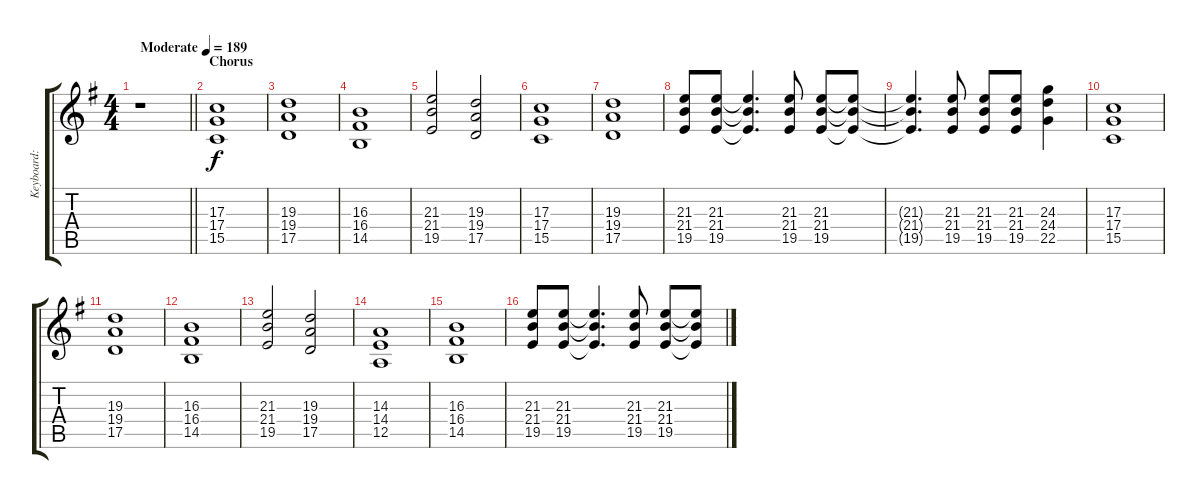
\track ("Keyboard: Tsugumi Kotobuki" "Keyboard: ") {instrument lead2sawtooth}
\staff {score tabs}
\tuning (E4 B3 G3 D3 A2 E2) {hide}
\ts (4 4)
\tempo (189 "Moderate")
\clef g2
\barLineRight lightlight
\ks g
r.1{dy f instrument lead2sawtooth} |
\section ("" "Chorus")
(17.3 17.4 15.5).1{volume 14 instrument lead4chiff} |
(19.3 19.4 17.5).1 |
(16.3 16.4 14.5).1 |
(21.3 21.4 19.5).2 (19.3 19.4 17.5).2 |
(17.3 17.4 15.5).1 |
(19.3 19.4 17.5).1 |
(21.3 21.4 19.5).8 (21.3 21.4 19.5).8 (21.3{t} 21.4{t} 19.5{t}).4{d} (21.3 21.4 19.5).8 (21.3 21.4 19.5).8 (21.3{t} 21.4{t} 19.5{t}).8 |
(21.3{t} 21.4{t} 19.5{t}).4{d} (21.3 21.4 19.5).8 (21.3 21.4 19.5).8 (21.3 21.4 19.5).8 (24.3 24.4 22.5).4 |
(17.3 17.4 15.5).1 |
(19.3 19.4 17.5).1 |
(16.3 16.4 14.5).1 |
(21.3 21.4 19.5).2 (19.3 19.4 17.5).2 |
(14.3 14.4 12.5).1 |
(16.3 16.4 14.5).1 |
(21.3 21.4 19.5).8 (21.3 21.4 19.5).8 (21.3{t} 21.4{t} 19.5{t}).4{d} (21.3 21.4 19.5).8 (21.3 21.4 19.5).8 (21.3{t} 21.4{t} 19.5{t}).8
